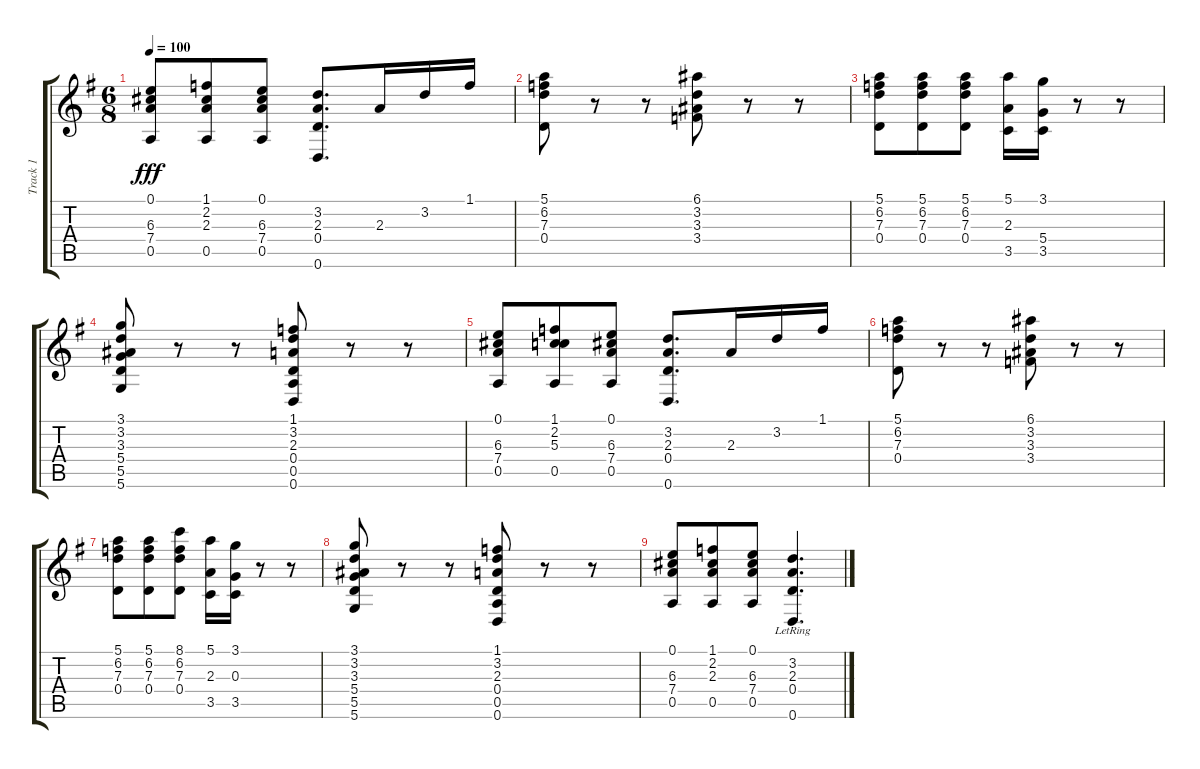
\track ("Track 1" "Track 1") {instrument acousticguitarnylon}
\staff {score tabs}
\tuning (E4 B3 G3 D3 A2 D2) {hide}
\ts (6 8)
\tempo 100
\clef g2
\ks g
(0.1 6.3 7.4 0.5).8{dy fff} (1.1 2.2 2.3 0.5).8 (0.1 6.3 7.4 0.5).8 (3.2 2.3 0.4 0.6).8{d} 2.3.16 3.2.16 1.1.16 |
(5.1 6.2 7.3 0.4).8 r.8 r.8 (6.1 3.2 3.3 3.4).8 r.8 r.8 |
(5.1 6.2 7.3 0.4).8 (5.1 6.2 7.3 0.4).8 (5.1 6.2 7.3 0.4).8{beam split} (5.1 2.3 3.5).16 (3.1 5.4 3.5).16 r.8 r.8 |
(3.1 3.2 3.3 5.4 5.5 5.6).8 r.8 r.8 (1.1 3.2 2.3 0.4 0.5 0.6).8 r.8 r.8 |
(0.1 6.3 7.4 0.5).8 (1.1 2.2 5.3 0.5).8 (0.1 6.3 7.4 0.5).8 (3.2 2.3 0.4 0.6).8{d} 2.3.16 3.2.16 1.1.16 |
(5.1 6.2 7.3 0.4).8 r.8 r.8 (6.1 3.2 3.3 3.4).8 r.8 r.8 |
(5.1 6.2 7.3 0.4).8 (5.1 6.2 7.3 0.4).8 (8.1 6.2 7.3 0.4).8 (5.1 2.3 3.5).16 (3.1 0.3 3.5).16 r.8 r.8 |
(3.1 3.2 3.3 5.4 5.5 5.6).8 r.8 r.8 (1.1 3.2 2.3 0.4 0.5 0.6).8 r.8 r.8 |
(0.1 6.3 7.4 0.5).8 (1.1 2.2 2.3 0.5).8 (0.1 6.3 7.4 0.5).8 (3.2{lr} 2.3{lr} 0.4{lr} 0.6{lr}).4{d}
